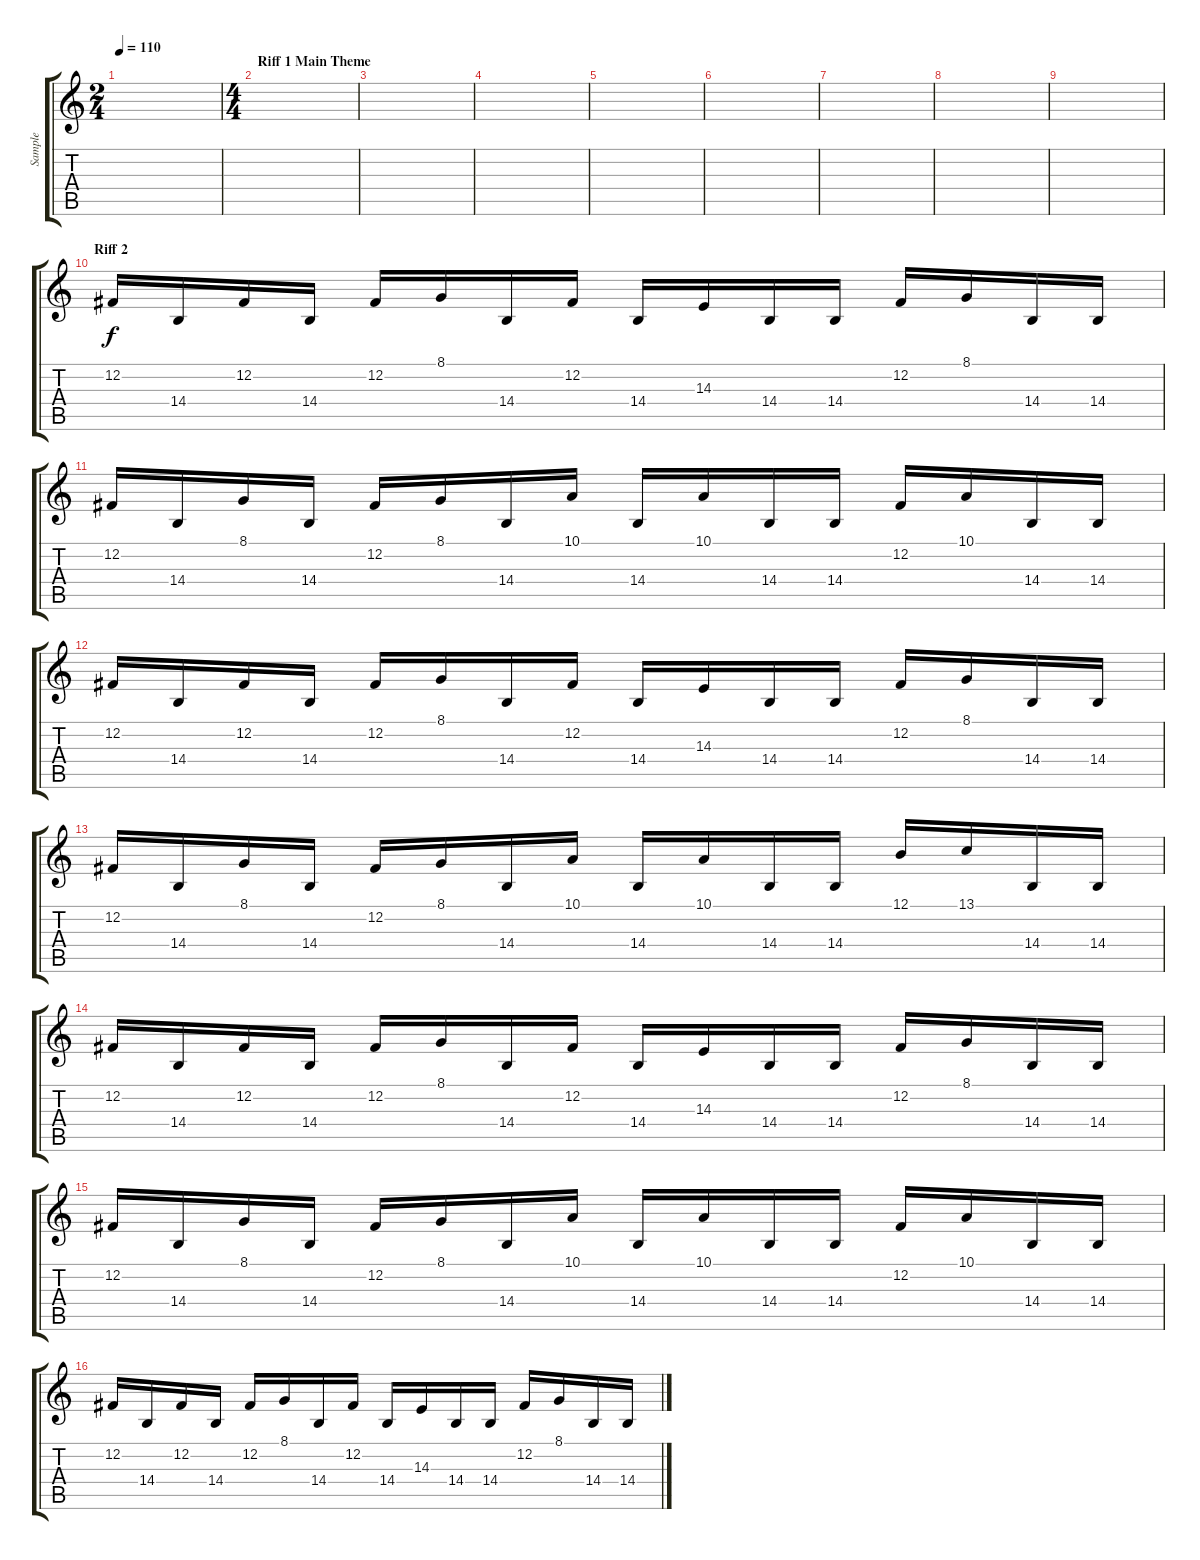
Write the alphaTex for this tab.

\track ("Sample" "Sample") {instrument recorder}
\staff {score tabs}
\tuning (B3 Gb3 D3 A2 E2 B1) {hide}
\ts (2 4)
\tempo 110
\clef g2
\ks c
|
\ts (4 4)
\section ("" "Riff 1 Main Theme")
|
|
|
|
|
|
|
|
\section ("" "Riff 2")
12.2.16 14.4.16 12.2.16 14.4.16 12.2.16 8.1.16 14.4.16 12.2.16 14.4.16 14.3.16 14.4.16 14.4.16 12.2.16 8.1.16 14.4.16 14.4.16 |
12.2.16 14.4.16 8.1.16 14.4.16 12.2.16 8.1.16 14.4.16 10.1.16 14.4.16 10.1.16 14.4.16 14.4.16 12.2.16 10.1.16 14.4.16 14.4.16 |
12.2.16 14.4.16 12.2.16 14.4.16 12.2.16 8.1.16 14.4.16 12.2.16 14.4.16 14.3.16 14.4.16 14.4.16 12.2.16 8.1.16 14.4.16 14.4.16 |
12.2.16 14.4.16 8.1.16 14.4.16 12.2.16 8.1.16 14.4.16 10.1.16 14.4.16 10.1.16 14.4.16 14.4.16 12.1.16 13.1.16 14.4.16 14.4.16 |
12.2.16 14.4.16 12.2.16 14.4.16 12.2.16 8.1.16 14.4.16 12.2.16 14.4.16 14.3.16 14.4.16 14.4.16 12.2.16 8.1.16 14.4.16 14.4.16 |
12.2.16 14.4.16 8.1.16 14.4.16 12.2.16 8.1.16 14.4.16 10.1.16 14.4.16 10.1.16 14.4.16 14.4.16 12.2.16 10.1.16 14.4.16 14.4.16 |
12.2.16 14.4.16 12.2.16 14.4.16 12.2.16 8.1.16 14.4.16 12.2.16 14.4.16 14.3.16 14.4.16 14.4.16 12.2.16 8.1.16 14.4.16 14.4.16
